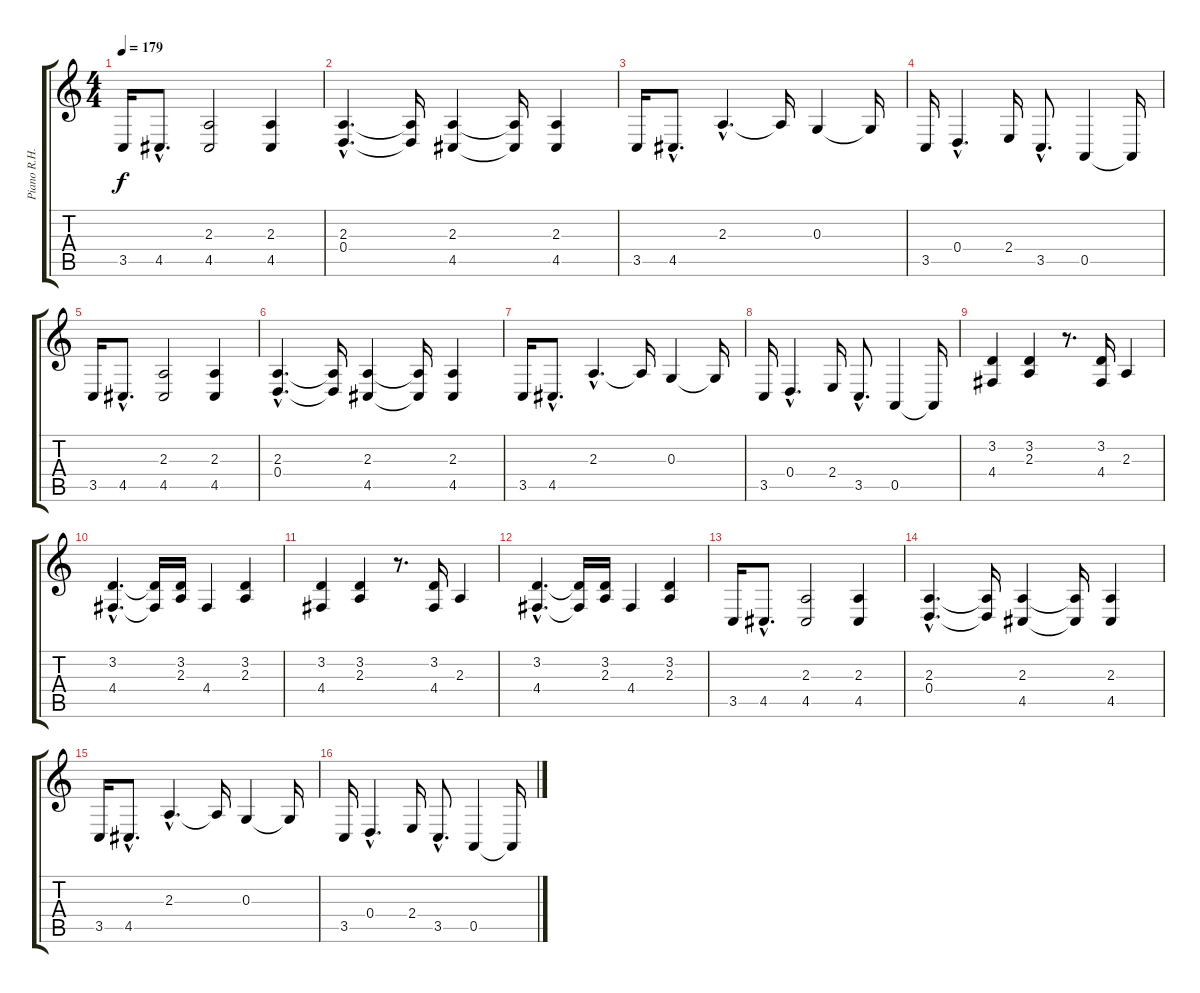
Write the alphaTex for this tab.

\track ("Piano R.H." "Piano R.H.") {instrument acousticgrandpiano}
\staff {score tabs}
\tuning (E4 B3 G3 D3 A2 E2) {hide}
\ts (4 4)
\tempo 179
\clef g2
\ks c
3.5.16{dy f} 4.5{hac}.8{d} (2.3 4.5).2 (2.3 4.5).4 |
(2.3{hac} 0.4{hac}).4{d} (2.3{t} 0.4{t}).16 (2.3 4.5).4 (2.3{t} 4.5{t}).16 (2.3 4.5).4 |
3.5.16 4.5{hac}.8{d} 2.3{hac}.4{d} 2.3{t}.16 0.3.4 0.3{t}.16 |
3.5.16 0.4{hac}.4{d} 2.4.16 3.5{hac}.8{d} 0.5.4 0.5{t}.16 |
3.5.16 4.5{hac}.8{d} (2.3 4.5).2 (2.3 4.5).4 |
(2.3{hac} 0.4{hac}).4{d} (2.3{t} 0.4{t}).16 (2.3 4.5).4 (2.3{t} 4.5{t}).16 (2.3 4.5).4 |
3.5.16 4.5{hac}.8{d} 2.3{hac}.4{d} 2.3{t}.16 0.3.4 0.3{t}.16 |
3.5.16 0.4{hac}.4{d} 2.4.16 3.5{hac}.8{d} 0.5.4 0.5{t}.16 |
(3.2 4.4).4 (3.2 2.3).4 r.8{d} (3.2 4.4).16 2.3.4 |
(3.2{hac} 4.4{hac}).4{d} (3.2{t} 4.4{t}).16 (3.2 2.3).16 4.4.4 (3.2 2.3).4 |
(3.2 4.4).4 (3.2 2.3).4 r.8{d} (3.2 4.4).16 2.3.4 |
(3.2{hac} 4.4{hac}).4{d} (3.2{t} 4.4{t}).16 (3.2 2.3).16 4.4.4 (3.2 2.3).4 |
3.5.16 4.5{hac}.8{d} (2.3 4.5).2 (2.3 4.5).4 |
(2.3{hac} 0.4{hac}).4{d} (2.3{t} 0.4{t}).16 (2.3 4.5).4 (2.3{t} 4.5{t}).16 (2.3 4.5).4 |
3.5.16 4.5{hac}.8{d} 2.3{hac}.4{d} 2.3{t}.16 0.3.4 0.3{t}.16 |
3.5.16 0.4{hac}.4{d} 2.4.16 3.5{hac}.8{d} 0.5.4 0.5{t}.16
